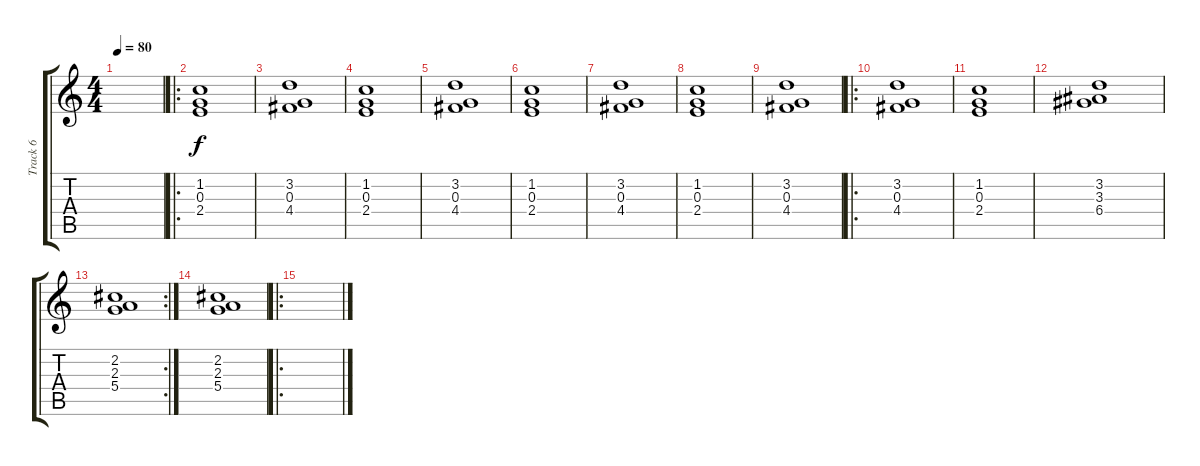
\track ("Track 6" "Track 6") {instrument rockorgan}
\staff {score tabs}
\tuning (E5 B4 G4 D4 A3 E3) {hide}
\ts (4 4)
\tempo 80
\clef g2
\ks c
|
\ro
(1.2 0.3 2.4).1 |
(3.2 0.3 4.4).1 |
(1.2 0.3 2.4).1 |
(3.2 0.3 4.4).1 |
(1.2 0.3 2.4).1 |
(3.2 0.3 4.4).1 |
(1.2 0.3 2.4).1 |
(3.2 0.3 4.4).1 |
\ro
(3.2 0.3 4.4).1 |
(1.2 0.3 2.4).1 |
(3.2 3.3 6.4).1 |
\rc 2
(2.2 2.3 5.4).1 |
(2.2 2.3 5.4).1 |
\ro
